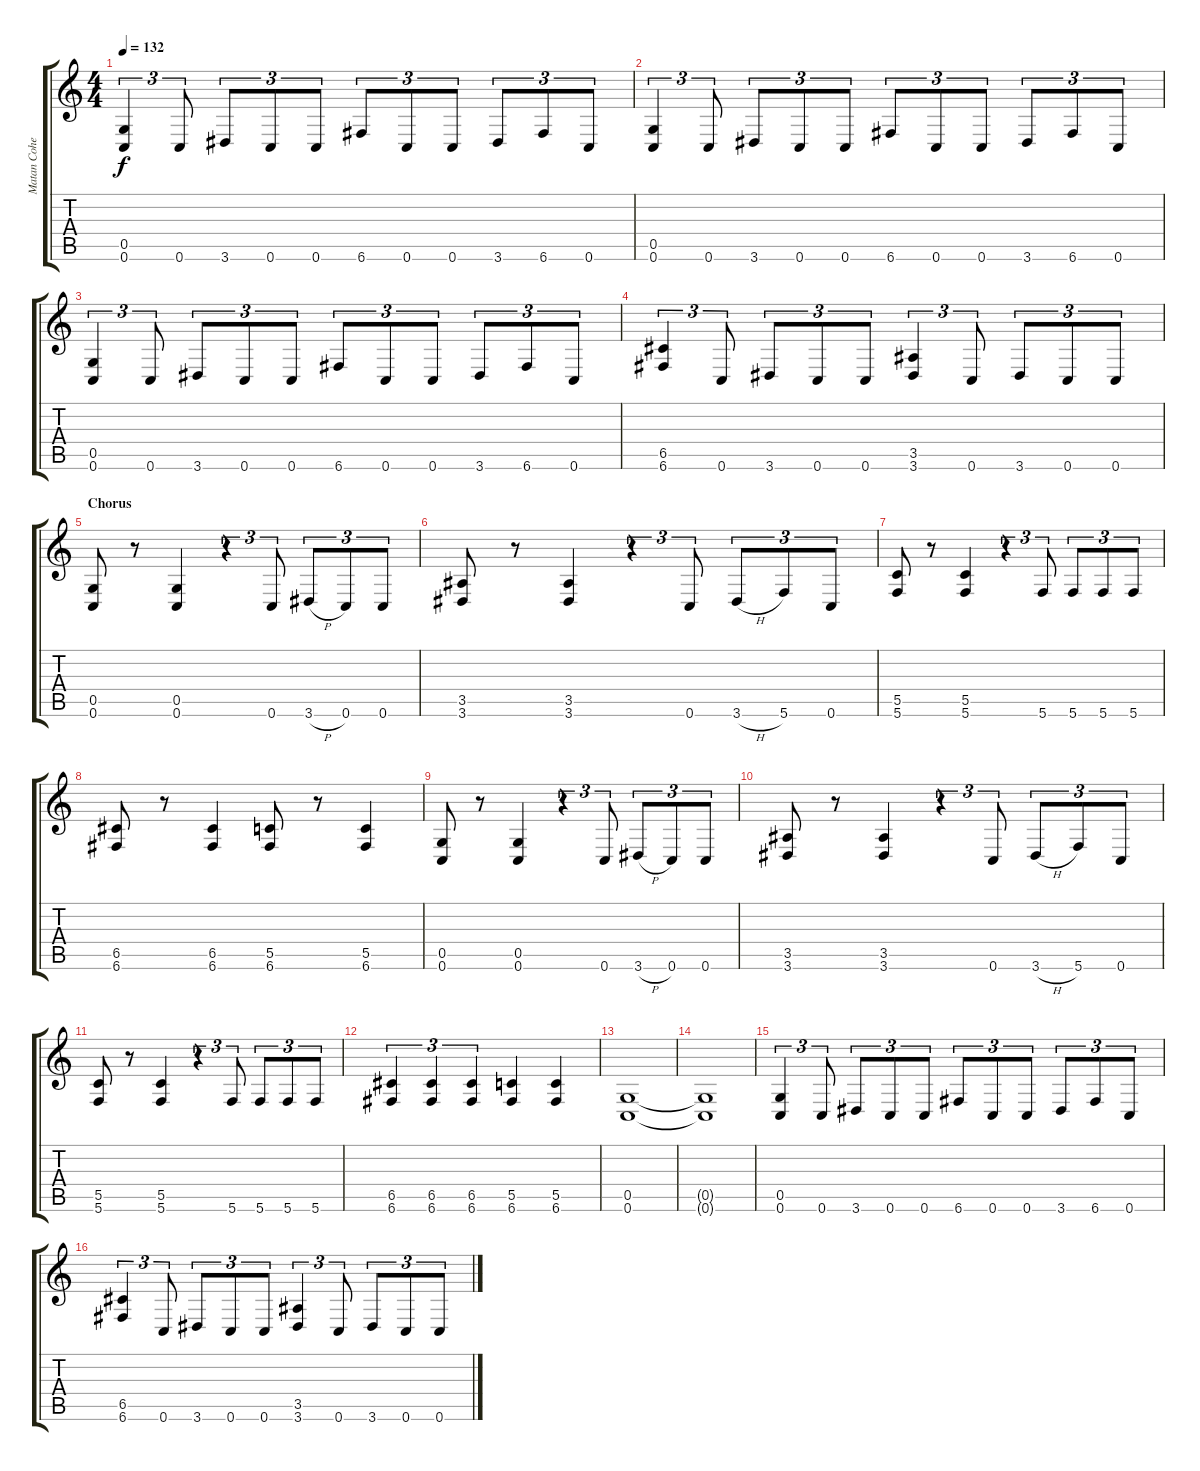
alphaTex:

\track ("Matan Cohen" "Matan Cohe") {instrument distortionguitar}
\staff {score tabs}
\tuning (D4 A3 F3 C3 G2 C2) {hide}
\ts (4 4)
\tempo 132
\clef g2
\ks c
(0.5 0.6).4{tu (3 2) dy f} 0.6.8{tu (3 2)} 3.6.8{tu (3 2)} 0.6.8{tu (3 2)} 0.6.8{tu (3 2)} 6.6.8{tu (3 2)} 0.6.8{tu (3 2)} 0.6.8{tu (3 2)} 3.6.8{tu (3 2)} 6.6.8{tu (3 2)} 0.6.8{tu (3 2)} |
(0.5 0.6).4{tu (3 2)} 0.6.8{tu (3 2)} 3.6.8{tu (3 2)} 0.6.8{tu (3 2)} 0.6.8{tu (3 2)} 6.6.8{tu (3 2)} 0.6.8{tu (3 2)} 0.6.8{tu (3 2)} 3.6.8{tu (3 2)} 6.6.8{tu (3 2)} 0.6.8{tu (3 2)} |
(0.5 0.6).4{tu (3 2)} 0.6.8{tu (3 2)} 3.6.8{tu (3 2)} 0.6.8{tu (3 2)} 0.6.8{tu (3 2)} 6.6.8{tu (3 2)} 0.6.8{tu (3 2)} 0.6.8{tu (3 2)} 3.6.8{tu (3 2)} 6.6.8{tu (3 2)} 0.6.8{tu (3 2)} |
(6.5 6.6).4{tu (3 2)} 0.6.8{tu (3 2)} 3.6.8{tu (3 2)} 0.6.8{tu (3 2)} 0.6.8{tu (3 2)} (3.5 3.6).4{tu (3 2)} 0.6.8{tu (3 2)} 3.6.8{tu (3 2)} 0.6.8{tu (3 2)} 0.6.8{tu (3 2)} |
\section ("" "Chorus")
(0.5 0.6).8 r.8 (0.5 0.6).4 r.4{tu (3 2)} 0.6.8{tu (3 2)} 3.6{h}.8{tu (3 2)} 0.6.8{tu (3 2)} 0.6.8{tu (3 2)} |
(3.5 3.6).8 r.8 (3.5 3.6).4 r.4{tu (3 2)} 0.6.8{tu (3 2)} 3.6{h}.8{tu (3 2)} 5.6.8{tu (3 2)} 0.6.8{tu (3 2)} |
(5.5 5.6).8 r.8 (5.5 5.6).4 r.4{tu (3 2)} 5.6.8{tu (3 2)} 5.6.8{tu (3 2)} 5.6.8{tu (3 2)} 5.6.8{tu (3 2)} |
(6.5 6.6).8 r.8 (6.5 6.6).4 (5.5 6.6).8 r.8 (5.5 6.6).4 |
(0.5 0.6).8 r.8 (0.5 0.6).4 r.4{tu (3 2)} 0.6.8{tu (3 2)} 3.6{h}.8{tu (3 2)} 0.6.8{tu (3 2)} 0.6.8{tu (3 2)} |
(3.5 3.6).8 r.8 (3.5 3.6).4 r.4{tu (3 2)} 0.6.8{tu (3 2)} 3.6{h}.8{tu (3 2)} 5.6.8{tu (3 2)} 0.6.8{tu (3 2)} |
(5.5 5.6).8 r.8 (5.5 5.6).4 r.4{tu (3 2)} 5.6.8{tu (3 2)} 5.6.8{tu (3 2)} 5.6.8{tu (3 2)} 5.6.8{tu (3 2)} |
(6.5 6.6).4{tu (3 2)} (6.5 6.6).4{tu (3 2)} (6.5 6.6).4{tu (3 2)} (5.5 6.6).4 (5.5 6.6).4 |
\section ("" "")
(0.5 0.6).1 |
(0.5{t} 0.6{t}).1 |
(0.5 0.6).4{tu (3 2)} 0.6.8{tu (3 2)} 3.6.8{tu (3 2)} 0.6.8{tu (3 2)} 0.6.8{tu (3 2)} 6.6.8{tu (3 2)} 0.6.8{tu (3 2)} 0.6.8{tu (3 2)} 3.6.8{tu (3 2)} 6.6.8{tu (3 2)} 0.6.8{tu (3 2)} |
(6.5 6.6).4{tu (3 2)} 0.6.8{tu (3 2)} 3.6.8{tu (3 2)} 0.6.8{tu (3 2)} 0.6.8{tu (3 2)} (3.5 3.6).4{tu (3 2)} 0.6.8{tu (3 2)} 3.6.8{tu (3 2)} 0.6.8{tu (3 2)} 0.6.8{tu (3 2)}
